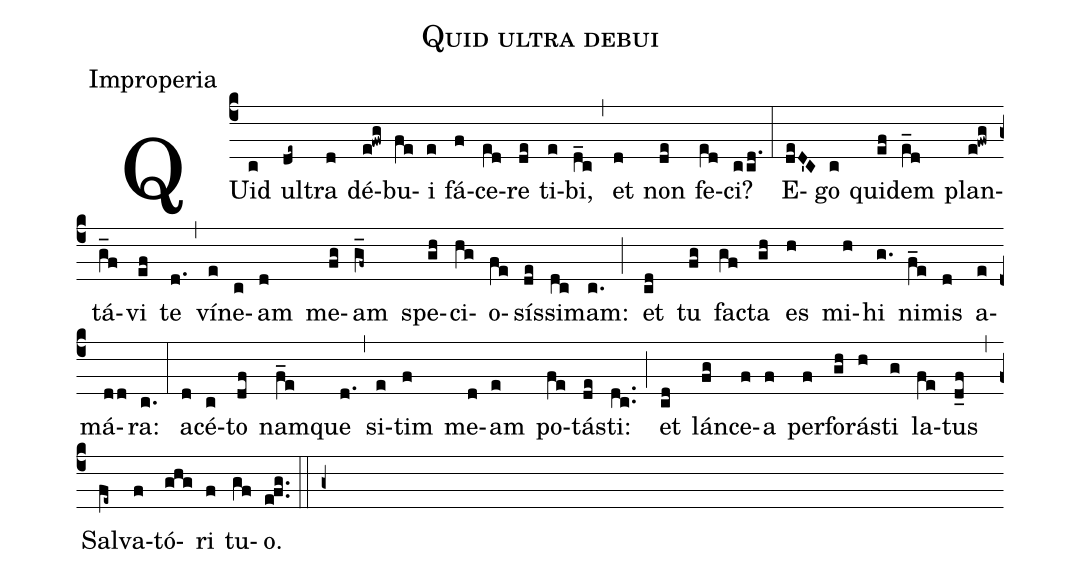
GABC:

name:Quid ultra debui;
office-part:Improperia;
%%
(c4) QUid(c) ul(de~)tra(d) dé(e!fwg)bu(fe)i(e) fá(f)ce(e[ll:1]d)re(de) ti(e)bi,(d_c) (,) et(d) non(de) fe(e[ll:1]d)ci?(ccd.) (:)
E(deD'C)go(c) qui(ef)dem(e_[ll:1]d) plan(e!fwg)tá(g_f)vi(ef) te(d.) (,) ví(e)ne(c)am(d) me(fg)am(g_f~) spe(gh)ci(hg)o(fe)sís(de)si(dc)mam:(c.) (;) et(cd) tu(fg) fac(gf)ta(gh) es(h) mi(h)hi(g.) ni(f_e)mis(d) a(e)má(dd)ra:(c.) (:)
a(d)cé(c)to(df) nam(f_e)que(d.) (,) si(e)tim(f) me(d)am(e) po(fe)tás(de)ti:(dc..) (;) et(cd) lán(fg)ce(f)a(f) per(f)fo(gh)rás(h)ti(g) la(fe)tus(d_f) (,) Sal(fe~)va(f)tó(ghg)ri(f) tu(gf)o.(efg..) (::)
(g+)
